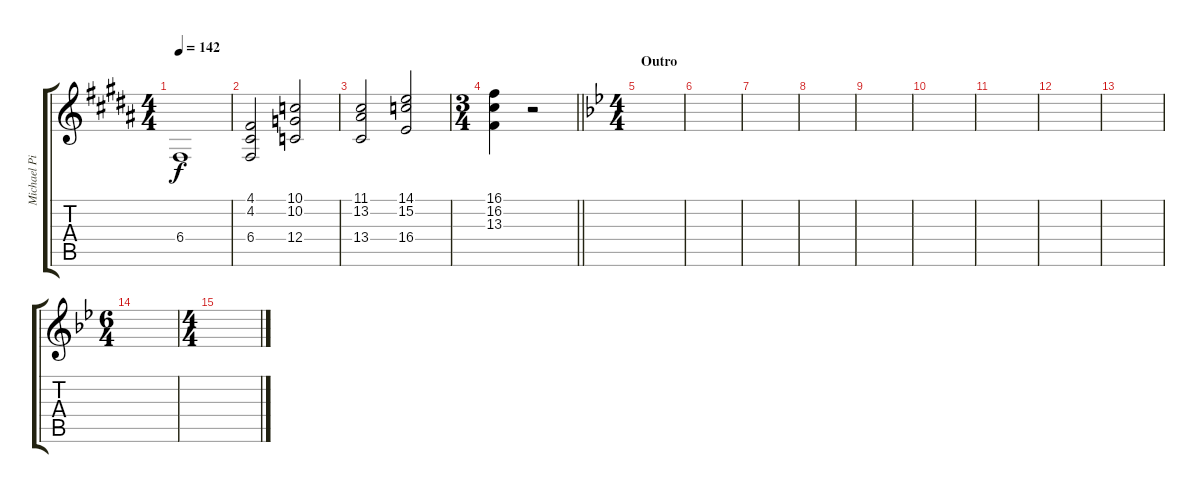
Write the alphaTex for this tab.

\track ("Michael Pinnella (choir pad)" "Michael Pi") {instrument choiraahs}
\staff {score tabs}
\tuning (D4 A3 F3 C3 G2 D2) {hide}
\ts (4 4)
\tempo 142
\clef g2
\ks g#minor
6.4{t}.1{dy f} |
(4.1 4.2 6.4).2 (10.1 10.2 12.4).2 |
(11.1 13.2 13.4).2 (14.1 15.2 16.4).2 |
\ts (3 4)
\barLineRight lightlight
(16.1 16.2 13.3).4 r.2 |
\ts (4 4)
\section ("" "Outro")
\ks gminor
|
|
|
|
|
|
|
|
|
\ts (6 4)
|
\ts (4 4)
